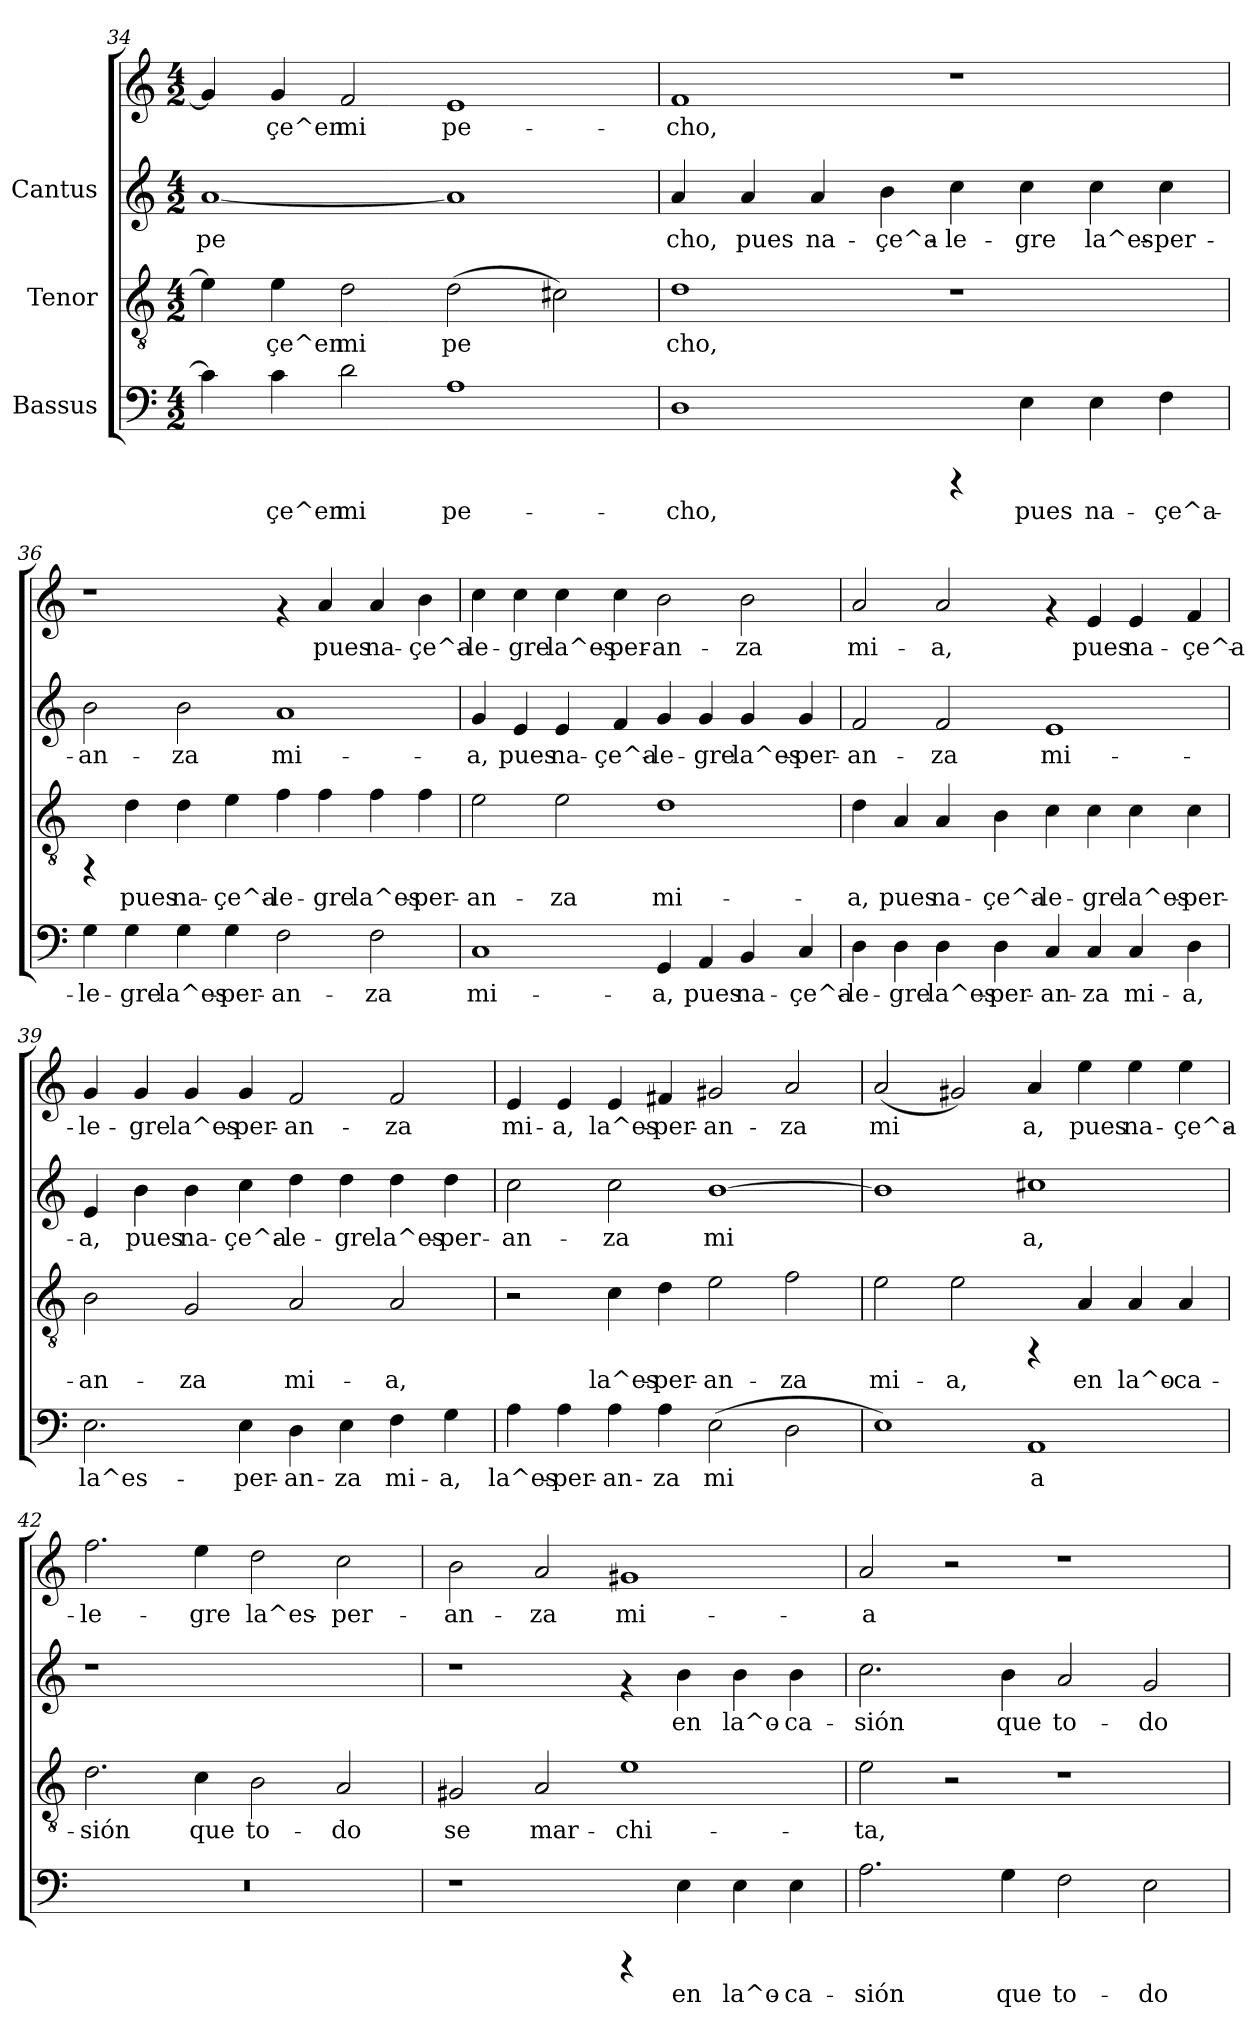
**kern	**text	**kern	**text	**kern	**text	**kern	**text
*part3	*part3	*part2	*part2	*part1	*part1	*part1	*part1
*staff4	*staff4	*staff3	*staff3	*staff2	*staff2	*staff1	*staff1
*I"Bassus	*	*I"Tenor	*	*I"Cantus	*	*	*
*clefF4	*	*clefGv2	*	*clefG2	*	*clefG2	*
*M4/2	*	*M4/2	*	*M4/2	*	*M4/2	*
=34	=34	=34	=34	=34	=34	=34	=34
!	!LO:LY:b:cj	!	!LO:LY:b:cj	!	!LO:LY:b:cj	!	!LO:LY:b:cj
4c\]	-	4e\]	-	[<1a	-pe-	4g/]	.
!	!LO:LY:b:cj	!	!LO:LY:b:cj	!	!	!	!LO:LY:b:cj
4c\	çe^en	4e\	çe^en	.	.	4g/	çe^en
!	!LO:LY:b:cj	!	!LO:LY:b:cj	!	!	!	!LO:LY:b:cj
2d\	mi	2d\	mi	.	.	2f/	mi
!	!LO:LY:b:cj	!	!LO:LY:b:cj	!	!LO:LY:b:cj	!	!LO:LY:b:cj
1A	pe-	(>2d\	pe-	1a]	--	1e	pe-
!	!	!	!LO:LY:b:cj	!	!	!	!
.	.	2c#X\)	--	.	.	.	.
=35	=35	=35	=35	=35	=35	=35	=35
!	!LO:LY:b:cj	!	!LO:LY:b:cj	!	!LO:LY:b:cj	!	!LO:LY:b:cj
1D	-cho,	1d	-cho,	4a/	cho,	1f	-cho,
!	!	!	!	!	!LO:LY:b:cj	!	!
.	.	.	.	4a/	pues	.	.
!	!	!	!	!	!LO:LY:b:cj	!	!
.	.	.	.	4a/	na-	.	.
!	!	!	!	!	!LO:LY:b:cj	!	!
.	.	.	.	4b\	-çe^a-	.	.
!	!	!	!	!	!LO:LY:b:cj	!	!
4rCCC	.	1r	.	4cc\	-le-	1r	.
!	!LO:LY:b:cj	!	!	!	!LO:LY:b:cj	!	!
4E\	pues	.	.	4cc\	-gre	.	.
!	!LO:LY:b:cj	!	!	!	!LO:LY:b:cj	!	!
4E\	na-	.	.	4cc\	la^es-	.	.
!	!LO:LY:b:cj	!	!	!	!LO:LY:b:cj	!	!
4F\	-çe^a-	.	.	4cc\	-per-	.	.
!!LO:LB:g=z
=36	=36	=36	=36	=36	=36	=36	=36
!	!LO:LY:b:cj	!	!	!	!LO:LY:b:cj	!	!
4G\	-le-	4rFF	.	2b\	-an-	1r	.
!	!LO:LY:b:cj	!	!LO:LY:b:cj	!	!	!	!
4G\	-gre	4d\	pues	.	.	.	.
!	!LO:LY:b:cj	!	!LO:LY:b:cj	!	!LO:LY:b:cj	!	!
4G\	la^es-	4d\	na-	2b\	-za	.	.
!	!LO:LY:b:cj	!	!LO:LY:b:cj	!	!	!	!
4G\	-per-	4e\	-çe^a-	.	.	.	.
!	!LO:LY:b:cj	!	!LO:LY:b:cj	!	!LO:LY:b:cj	!	!
2F\	-an-	4f\	-le-	1a	mi-	4rf	.
!	!	!	!LO:LY:b:cj	!	!	!	!LO:LY:b:cj
.	.	4f\	-gre	.	.	4a/	-pues
!	!LO:LY:b:cj	!	!LO:LY:b:cj	!	!	!	!LO:LY:b:cj
2F\	-za	4f\	la^es-	.	.	4a/	na-
!	!	!	!LO:LY:b:cj	!	!	!	!LO:LY:b:cj
.	.	4f\	-per-	.	.	4b\	-çe^a-
=37	=37	=37	=37	=37	=37	=37	=37
!	!LO:LY:b:cj	!	!LO:LY:b:cj	!	!LO:LY:b:cj	!	!LO:LY:b:cj
1C	mi-	2e\	-an-	4g/	a,	4cc\	-le-
!	!	!	!	!	!LO:LY:b:cj	!	!LO:LY:b:cj
.	.	.	.	4e/	pues	4cc\	-gre
!	!	!	!LO:LY:b:cj	!	!LO:LY:b:cj	!	!LO:LY:b:cj
.	.	2e\	-za	4e/	na-	4cc\	la^es-
!	!	!	!	!	!LO:LY:b:cj	!	!LO:LY:b:cj
.	.	.	.	4f/	-çe^a-	4cc\	-per-
!	!LO:LY:b:cj	!	!LO:LY:b:cj	!	!LO:LY:b:cj	!	!LO:LY:b:cj
4GG/	-a,	1d	mi-	4g/	-le-	2b\	-an-
!	!LO:LY:b:cj	!	!	!	!LO:LY:b:cj	!	!
4AA/	pues	.	.	4g/	-gre	.	.
!	!LO:LY:b:cj	!	!	!	!LO:LY:b:cj	!	!LO:LY:b:cj
4BB/	na-	.	.	4g/	la^es-	2b\	-za
!	!LO:LY:b:cj	!	!	!	!LO:LY:b:cj	!	!
4C/	-çe^a-	.	.	4g/	-per-	.	.
!!LO:LB:g=z
=38	=38	=38	=38	=38	=38	=38	=38
!	!LO:LY:b:cj	!	!LO:LY:b:cj	!	!LO:LY:b:cj	!	!LO:LY:b:cj
4D\	-le-	4d\	-a,	2f/	-an-	2a/	-mi-
!	!LO:LY:b:cj	!	!LO:LY:b:cj	!	!	!	!
4D\	-gre	4A/	pues	.	.	.	.
!	!LO:LY:b:cj	!	!LO:LY:b:cj	!	!LO:LY:b:cj	!	!LO:LY:b:cj
4D\	la^es-	4A/	na-	2f/	-za	2a/	-a,
!	!LO:LY:b:cj	!	!LO:LY:b:cj	!	!	!	!
4D\	-per-	4B\	-çe^a-	.	.	.	.
!	!LO:LY:b:cj	!	!LO:LY:b:cj	!	!LO:LY:b:cj	!	!
4C/	-an-	4c\	-le-	1e	mi-	4rf	.
!	!LO:LY:b:cj	!	!LO:LY:b:cj	!	!	!	!LO:LY:b:cj
4C/	-za	4c\	-gre	.	.	4e/	pues
!	!LO:LY:b:cj	!	!LO:LY:b:cj	!	!	!	!LO:LY:b:cj
4C/	mi-	4c\	la^es-	.	.	4e/	na-
!	!LO:LY:b:cj	!	!LO:LY:b:cj	!	!	!	!LO:LY:b:cj
4D\	-a,	4c\	-per-	.	.	4f/	-çe^a-
=39	=39	=39	=39	=39	=39	=39	=39
!	!LO:LY:b:cj	!	!LO:LY:b:cj	!	!LO:LY:b:cj	!	!LO:LY:b:cj
2.E\	la^es-	2B\	-an-	4e/	a,	4g/	-le-
!	!	!	!	!	!LO:LY:b:cj	!	!LO:LY:b:cj
.	.	.	.	4b\	pues	4g/	-gre
!	!	!	!LO:LY:b:cj	!	!LO:LY:b:cj	!	!LO:LY:b:cj
.	.	2G/	-za	4b\	na-	4g/	la^es-
!	!LO:LY:b:cj	!	!	!	!LO:LY:b:cj	!	!LO:LY:b:cj
4E\	-per-	.	.	4cc\	-çe^a-	4g/	-per-
!	!LO:LY:b:cj	!	!LO:LY:b:cj	!	!LO:LY:b:cj	!	!LO:LY:b:cj
4D\	-an-	2A/	mi-	4dd\	-le-	2f/	-an-
!	!LO:LY:b:cj	!	!	!	!LO:LY:b:cj	!	!
4E\	-za	.	.	4dd\	-gre	.	.
!	!LO:LY:b:cj	!	!LO:LY:b:cj	!	!LO:LY:b:cj	!	!LO:LY:b:cj
4F\	mi-	2A/	-a,	4dd\	la^es-	2f/	-za
!	!LO:LY:b:cj	!	!	!	!LO:LY:b:cj	!	!
4G\	-a,	.	.	4dd\	-per-	.	.
!!LO:LB:g=z
=40	=40	=40	=40	=40	=40	=40	=40
!	!LO:LY:b:cj	!	!	!	!LO:LY:b:cj	!	!LO:LY:b:cj
4A\	la^es-	2r	.	2cc\	an-	4e/	-mi-
!	!LO:LY:b:cj	!	!	!	!	!	!LO:LY:b:cj
4A\	-per-	.	.	.	.	4e/	-a,
!	!LO:LY:b:cj	!	!LO:LY:b:cj	!	!LO:LY:b:cj	!	!LO:LY:b:cj
4A\	-an-	4c\	la^es-	2cc\	-za	4e/	la^es-
!	!LO:LY:b:cj	!	!LO:LY:b:cj	!	!	!	!LO:LY:b:cj
4A\	-za	4d\	-per-	.	.	4f#X/	-per-
!	!LO:LY:b:cj	!	!LO:LY:b:cj	!	!LO:LY:b:cj	!	!LO:LY:b:cj
(>2E\	mi-	2e\	-an-	[>1b	mi-	2g#X/	-an-
!	!LO:LY:b:cj	!	!LO:LY:b:cj	!	!	!	!LO:LY:b:cj
2D\	--	2f\	-za	.	.	2a/	-za
=41	=41	=41	=41	=41	=41	=41	=41
!	!LO:LY:b:cj	!	!LO:LY:b:cj	!	!LO:LY:b:cj	!	!LO:LY:b:cj
1E)	-	2e\	mi-	1b]	-	(<2a/	-mi-
!	!	!	!LO:LY:b:cj	!	!	!	!LO:LY:b:cj
.	.	2e\	-a,	.	.	2g#X/)	-
!	!LO:LY:b:cj	!	!	!	!LO:LY:b:cj	!	!LO:LY:b:cj
1AA	a	4rFF	.	1cc#X	a,	4a/	a,
!	!	!	!LO:LY:b:cj	!	!	!	!LO:LY:b:cj
.	.	4A/	en	.	.	4ee\	pues
!	!	!	!LO:LY:b:cj	!	!	!	!LO:LY:b:cj
.	.	4A/	la^o-	.	.	4ee\	na-
!	!	!	!LO:LY:b:cj	!	!	!	!LO:LY:b:cj
.	.	4A/	-ca-	.	.	4ee\	-çe^a-
=42	=42	=42	=42	=42	=42	=42	=42
!	!	!	!LO:LY:b:cj	!	!	!	!LO:LY:b:cj
0r	.	2.d\	-sión	1r	.	2.ff\	le-
!	!	!	!LO:LY:b:cj	!	!	!	!LO:LY:b:cj
.	.	4c\	que	.	.	4ee\	-gre
!	!	!	!LO:LY:b:cj	!	!	!	!LO:LY:b:cj
.	.	2B\	to-	1ryy	.	2dd\	la^es-
!	!	!	!LO:LY:b:cj	!	!	!	!LO:LY:b:cj
.	.	2A/	-do	.	.	2cc\	-per-
!!LO:PB:g=z
=43	=43	=43	=43	=43	=43	=43	=43
!	!	!	!LO:LY:b:cj	!	!	!	!LO:LY:b:cj
1r	.	2G#X/	se	1r	.	2b\	-an-
!	!	!	!LO:LY:b:cj	!	!	!	!LO:LY:b:cj
.	.	2A/	mar-	.	.	2a/	-za
!	!	!	!LO:LY:b:cj	!	!	!	!LO:LY:b:cj
4rCCC	.	1e	-chi-	4rf	.	1g#X	mi-
!	!LO:LY:b:cj	!	!	!	!LO:LY:b:cj	!	!
4E\	en	.	.	4b\	-en	.	.
!	!LO:LY:b:cj	!	!	!	!LO:LY:b:cj	!	!
4E\	la^o-	.	.	4b\	la^o-	.	.
!	!LO:LY:b:cj	!	!	!	!LO:LY:b:cj	!	!
4E\	-ca-	.	.	4b\	-ca-	.	.
=44	=44	=44	=44	=44	=44	=44	=44
!	!LO:LY:b:cj	!	!LO:LY:b:cj	!	!LO:LY:b:cj	!	!LO:LY:b:cj
2.A\	-sión	2e\	-ta,	2.cc\	sión	2a/	-a
.	.	2r	.	.	.	2r	.
!	!LO:LY:b:cj	!	!	!	!LO:LY:b:cj	!	!
4G\	que	.	.	4b\	que	.	.
!	!LO:LY:b:cj	!	!	!	!LO:LY:b:cj	!	!
2F\	to-	1r	.	2a/	to-	1r	.
!	!LO:LY:b:cj	!	!	!	!LO:LY:b:cj	!	!
2E\	-do	.	.	2g/	-do	.	.
=	=	=	=	=	=	=	=
*-	*-	*-	*-	*-	*-	*-	*-
